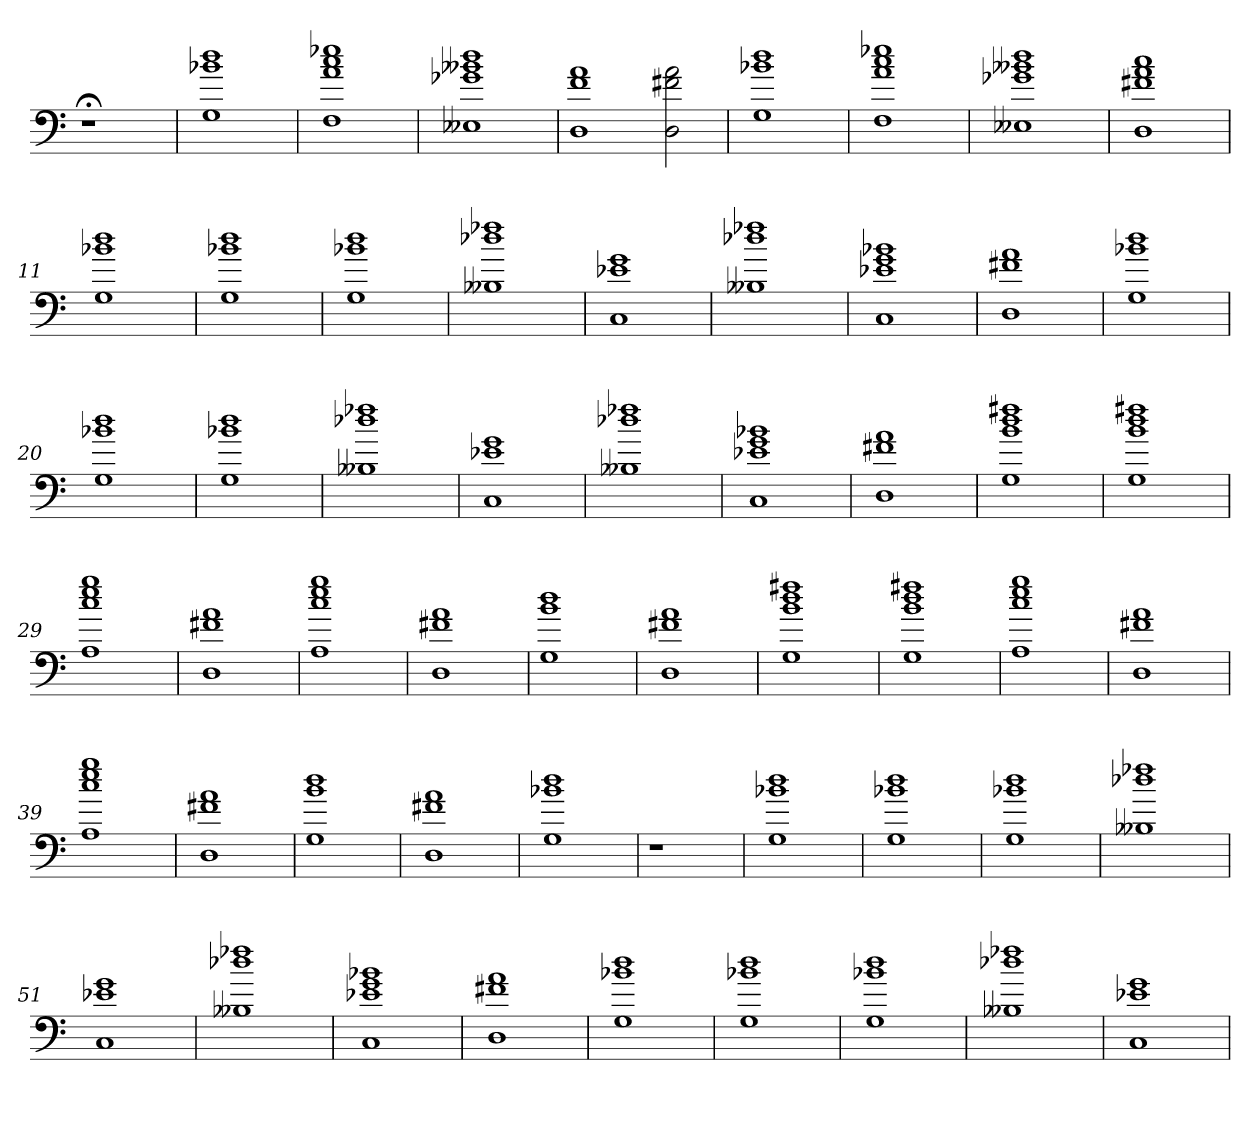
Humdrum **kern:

**kern
*part1
*staff1
=
1r;<
=1
1r
=2
1r
=3
1G 1b-X 1dd
=4
1F 1a 1cc 1ee-X
=5
1E--X 1g-X 1b--X 1dd
=6
1D 1f 1a
2D 2f#X 2a
=7
1G 1b-X 1dd
=8
1F 1a 1cc 1ee-X
=9
1E--X 1g-X 1b--X 1dd
=10
1D 1f#X 1a 1cc
=11
1G 1b-X 1dd
=12
1G 1b-X 1dd
=13
1G 1b-X 1dd
=14
1B--X 1dd-X 1ff-X
=15
1C 1e-X 1g
=16
1B--X 1dd-X 1ff-X
=17
1C 1e-X 1g 1b-X
=18
1D 1f#X 1a
=19
1G 1b-X 1dd
=20
1G 1b-X 1dd
=21
1G 1b-X 1dd
=22
1B--X 1dd-X 1ff-X
=23
1C 1e-X 1g
=24
1B--X 1dd-X 1ff-X
=25
1C 1e-X 1g 1b-X
=26
1D 1f#X 1a
=27
1G 1b 1dd 1ff#X
=28
1G 1b 1dd 1ff#X
=29
1A 1cc 1ee 1gg
=30
1D 1f#X 1a
=31
1A 1cc 1ee 1gg
=32
1D 1f#X 1a
=33
1G 1b 1dd
=34
1D 1f#X 1a
=35
1G 1b 1dd 1ff#X
=36
1G 1b 1dd 1ff#X
=37
1A 1cc 1ee 1gg
=38
1D 1f#X 1a
=39
1A 1cc 1ee 1gg
=40
1D 1f#X 1a
=41
1G 1b 1dd
=42
1D 1f#X 1a
=43
1G 1b-X 1dd
=44
1r
=45
1r
=46
1r
=47
1G 1b-X 1dd
=48
1G 1b-X 1dd
=49
1G 1b-X 1dd
=50
1B--X 1dd-X 1ff-X
=51
1C 1e-X 1g
=52
1B--X 1dd-X 1ff-X
=53
1C 1e-X 1g 1b-X
=54
1D 1f#X 1a
=55
1G 1b-X 1dd
=56
1G 1b-X 1dd
=57
1G 1b-X 1dd
=58
1B--X 1dd-X 1ff-X
=59
1C 1e-X 1g
=
*-
